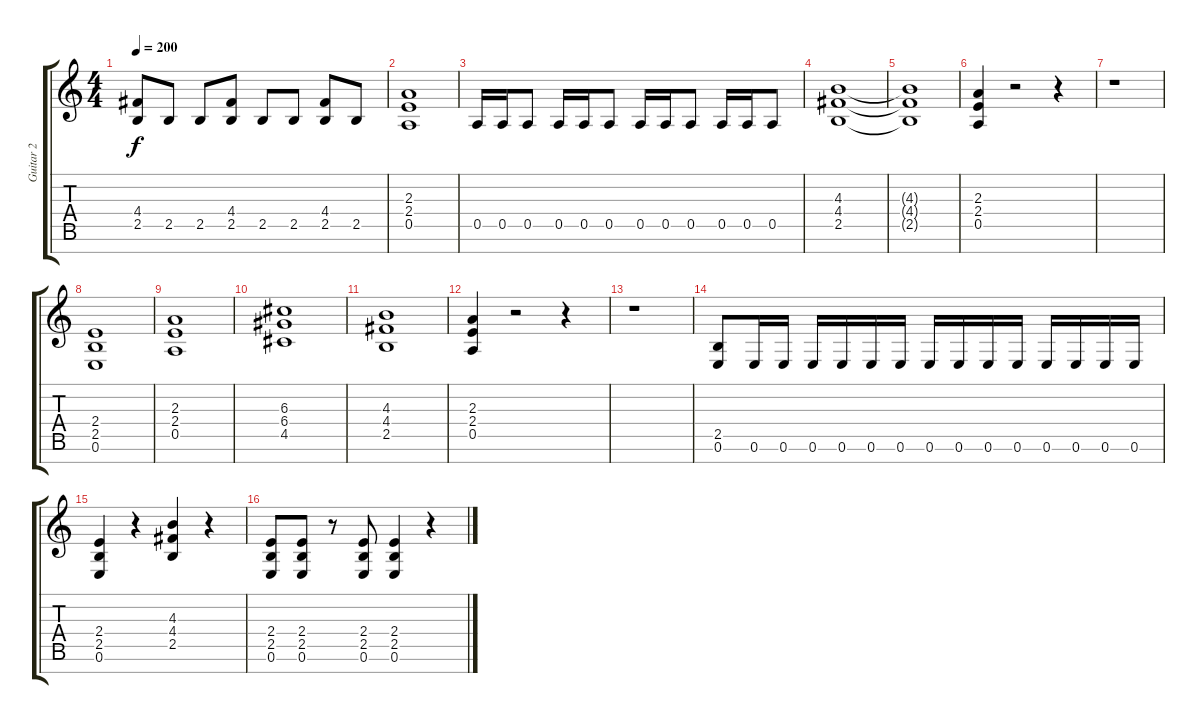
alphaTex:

\track ("Guitar 2" "Guitar 2") {instrument distortionguitar}
\staff {score tabs}
\tuning (E4 B3 G3 D3 A2 E2 B1) {hide}
\ts (4 4)
\tempo 200
\clef g2
\ks c
(4.4 2.5).8{dy f} 2.5.8 2.5.8 (4.4 2.5).8 2.5.8 2.5.8 (4.4 2.5).8 2.5.8 |
(2.3 2.4 0.5).1 |
0.5.16 0.5.16 0.5.8 0.5.16 0.5.16 0.5.8 0.5.16 0.5.16 0.5.8 0.5.16 0.5.16 0.5.8 |
(4.3 4.4 2.5).1 |
(4.3{t} 4.4{t} 2.5{t}).1 |
(2.3 2.4 0.5).4 r.2 r.4 |
r.1 |
(2.4 2.5 0.6).1 |
(2.3 2.4 0.5).1 |
(6.3 6.4 4.5).1 |
(4.3 4.4 2.5).1 |
(2.3 2.4 0.5).4 r.2 r.4 |
r.1 |
(2.5 0.6).8 0.6.16 0.6.16 0.6.16 0.6.16 0.6.16 0.6.16 0.6.16 0.6.16 0.6.16 0.6.16 0.6.16 0.6.16 0.6.16 0.6.16 |
(2.4 2.5 0.6).4 r.4 (4.3 4.4 2.5).4 r.4 |
(2.4 2.5 0.6).8 (2.4 2.5 0.6).8 r.8 (2.4 2.5 0.6).8 (2.4 2.5 0.6).4 r.4
